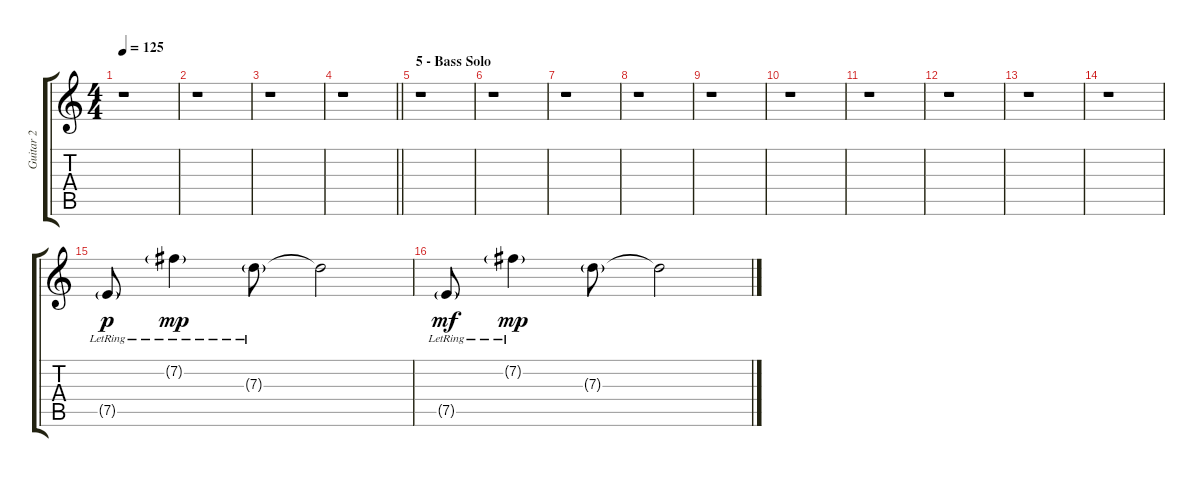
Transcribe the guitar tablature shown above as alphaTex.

\track ("Guitar 2" "Guitar 2") {instrument overdrivenguitar}
\staff {score tabs}
\tuning (D4 B3 G3 D3 A2 D2) {hide}
\ts (4 4)
\tempo 125
\clef g2
\ks c
r.1{dy f} |
r.1 |
r.1 |
\barLineRight lightlight
r.1 |
\section ("" "5 - Bass Solo")
r.1 |
r.1 |
r.1 |
r.1 |
r.1 |
r.1 |
r.1 |
r.1 |
r.1 |
r.1 |
7.5{g lr}.8{dy p} 7.2{g lr}.4{dy mp} 7.3{g lr}.8 7.3{t}.2 |
7.5{g lr}.8{dy mf} 7.2{g lr}.4{dy mp} 7.3{g}.8 7.3{t}.2
